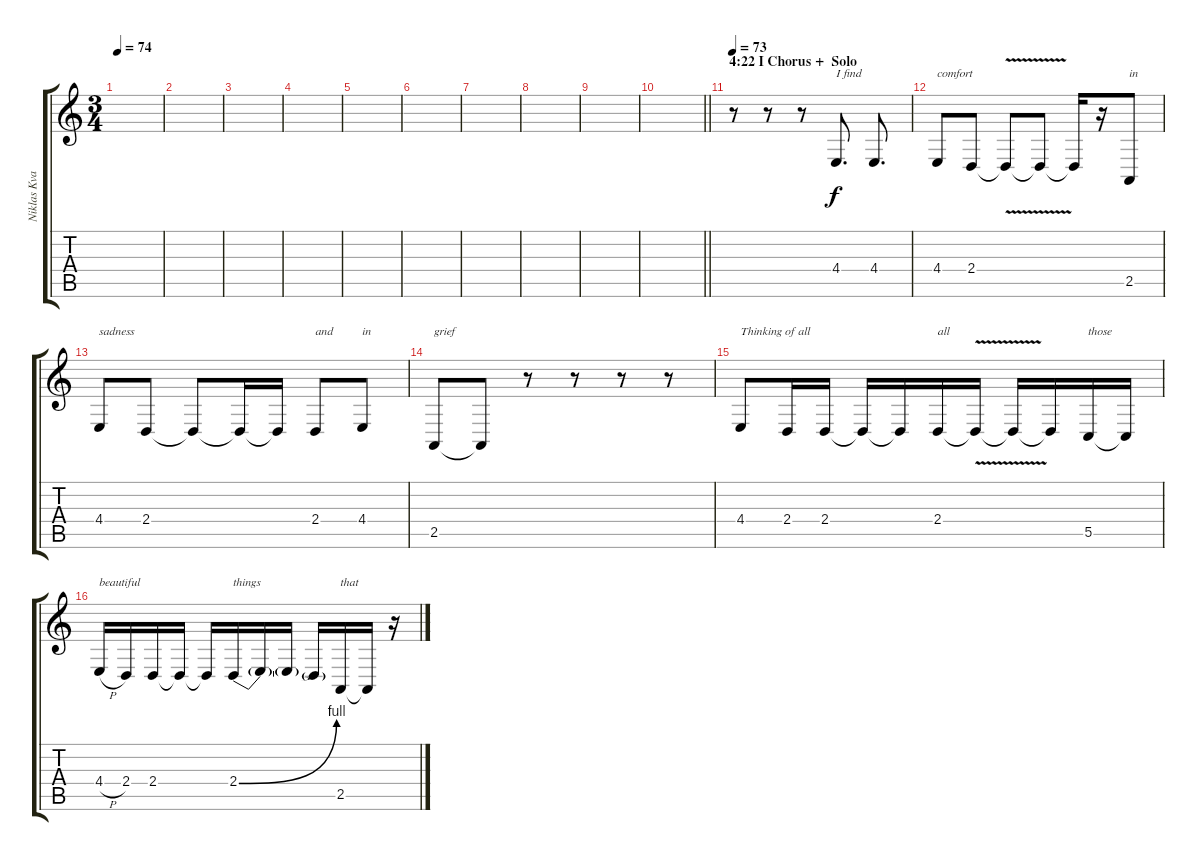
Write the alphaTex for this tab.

\track ("Niklas Kvarforth (Vocals/Outro Choir)" "Niklas Kva") {instrument oboe}
\staff {score tabs}
\tuning (D4 A3 F3 C3 G2 D2) {hide}
\ts (3 4)
\tempo 74
\clef g2
\ks c
|
|
|
|
|
|
|
|
|
\barLineRight lightlight
|
\section ("" "4:22 I Chorus +  Solo")
\tempo 73
r.8 r.8 r.8 4.4.8{d txt "I find"} 4.4.8{d} |
4.4.8{txt "comfort"} 2.4.8 2.4{v t}.8 2.4{t}.8 2.4{t}.16 r.16 2.5.8{txt "in"} |
4.4.8{txt "sadness"} 2.4.8 2.4{t}.8 2.4{t}.16 2.4{t}.16 2.4.8{txt "and"} 4.4.8{txt "in"} |
2.5.8{txt "grief"} 2.5{t}.8 r.8 r.8 r.8 r.8 |
4.4.8{txt "Thinking of all"} 2.4.16 2.4.16 2.4{t}.16 2.4{t}.16 2.4.16{txt "all"} 2.4{v t}.16 2.4{t}.16 2.4{t}.16 5.5.16{txt "those"} 5.5{t}.16 |
4.4{h}.16{txt "beautiful"} 2.4.16 2.4.16 2.4{t}.16 2.4{t}.16 2.4{be (bend 0 0 60 4)}.16{txt "things"} 2.4{t}.16 2.4{t}.16 2.4{t}.16 2.5.16{txt "that"} 2.5{t}.16 r.16
